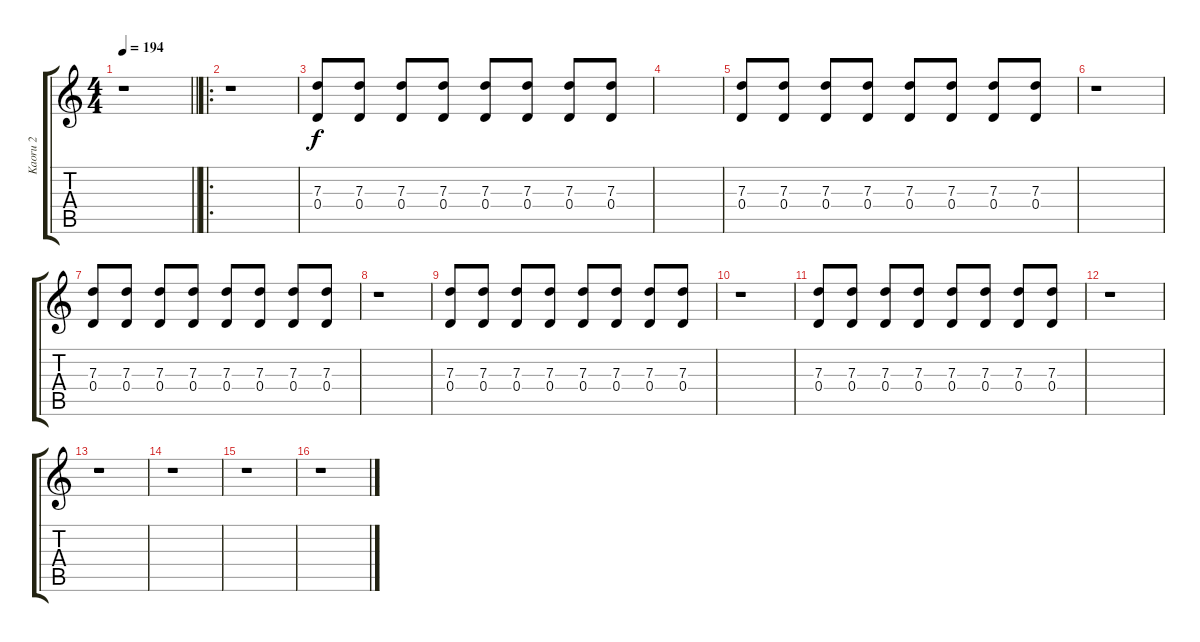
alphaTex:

\track ("Kaoru 2" "Kaoru 2") {instrument distortionguitar}
\staff {score tabs}
\tuning (E4 B3 G3 D3 A2 D2) {hide}
\ts (4 4)
\tempo 194
\clef g2
\barLineRight lightlight
\ks c
r.1{dy f} |
\ro
r.1 |
(7.3 0.4).8 (7.3 0.4).8 (7.3 0.4).8 (7.3 0.4).8 (7.3 0.4).8 (7.3 0.4).8 (7.3 0.4).8 (7.3 0.4).8 |
|
(7.3 0.4).8 (7.3 0.4).8 (7.3 0.4).8 (7.3 0.4).8 (7.3 0.4).8 (7.3 0.4).8 (7.3 0.4).8 (7.3 0.4).8 |
r.1 |
(7.3 0.4).8 (7.3 0.4).8 (7.3 0.4).8 (7.3 0.4).8 (7.3 0.4).8 (7.3 0.4).8 (7.3 0.4).8 (7.3 0.4).8 |
r.1 |
(7.3 0.4).8 (7.3 0.4).8 (7.3 0.4).8 (7.3 0.4).8 (7.3 0.4).8 (7.3 0.4).8 (7.3 0.4).8 (7.3 0.4).8 |
r.1 |
(7.3 0.4).8 (7.3 0.4).8 (7.3 0.4).8 (7.3 0.4).8 (7.3 0.4).8 (7.3 0.4).8 (7.3 0.4).8 (7.3 0.4).8 |
r.1 |
r.1 |
r.1 |
r.1 |
r.1
